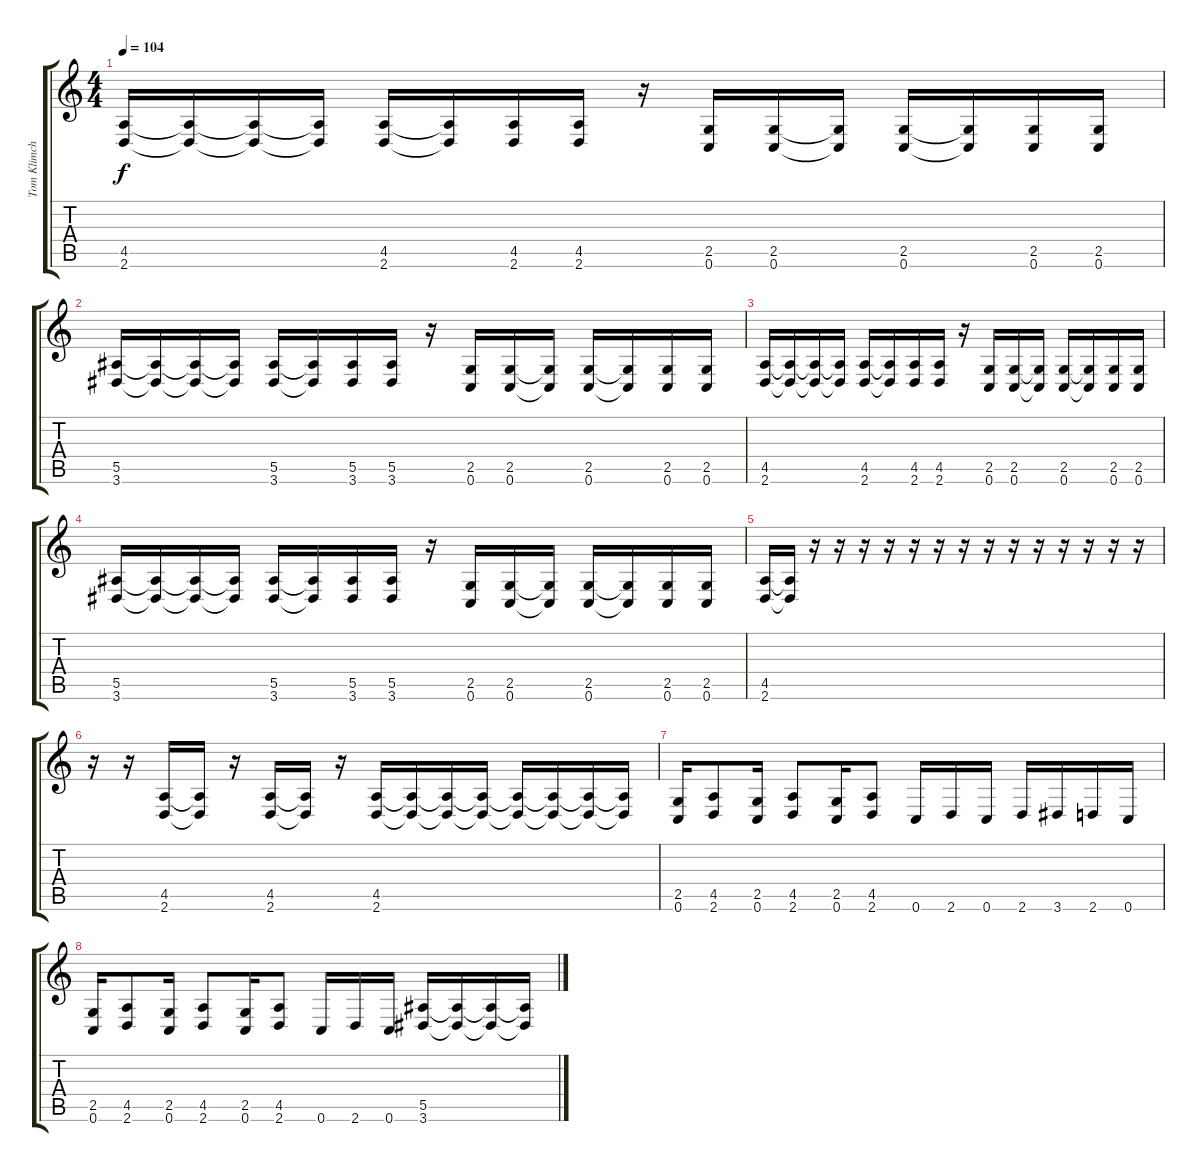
\track ("Tom Klimchuck" "Tom Klimch") {instrument distortionguitar}
\staff {score tabs}
\tuning (C4 G3 Eb3 Bb2 F2 C2) {hide}
\ts (4 4)
\tempo 104
\clef g2
\ks c
(4.5 2.6).16{dy f} (4.5{t} 2.6{t}).16 (4.5{t} 2.6{t}).16 (4.5{t} 2.6{t}).16 (4.5 2.6).16 (4.5{t} 2.6{t}).16 (4.5 2.6).16 (4.5 2.6).16 r.16 (2.5 0.6).16 (2.5 0.6).16 (2.5{t} 0.6{t}).16 (2.5 0.6).16 (2.5{t} 0.6{t}).16 (2.5 0.6).16 (2.5 0.6).16 |
(5.5 3.6).16 (5.5{t} 3.6{t}).16 (5.5{t} 3.6{t}).16 (5.5{t} 3.6{t}).16 (5.5 3.6).16 (5.5{t} 3.6{t}).16 (5.5 3.6).16 (5.5 3.6).16 r.16 (2.5 0.6).16 (2.5 0.6).16 (2.5{t} 0.6{t}).16 (2.5 0.6).16 (2.5{t} 0.6{t}).16 (2.5 0.6).16 (2.5 0.6).16 |
(4.5 2.6).16 (4.5{t} 2.6{t}).16 (4.5{t} 2.6{t}).16 (4.5{t} 2.6{t}).16 (4.5 2.6).16 (4.5{t} 2.6{t}).16 (4.5 2.6).16 (4.5 2.6).16 r.16 (2.5 0.6).16 (2.5 0.6).16 (2.5{t} 0.6{t}).16 (2.5 0.6).16 (2.5{t} 0.6{t}).16 (2.5 0.6).16 (2.5 0.6).16 |
(5.5 3.6).16 (5.5{t} 3.6{t}).16 (5.5{t} 3.6{t}).16 (5.5{t} 3.6{t}).16 (5.5 3.6).16 (5.5{t} 3.6{t}).16 (5.5 3.6).16 (5.5 3.6).16 r.16 (2.5 0.6).16 (2.5 0.6).16 (2.5{t} 0.6{t}).16 (2.5 0.6).16 (2.5{t} 0.6{t}).16 (2.5 0.6).16 (2.5 0.6).16 |
(4.5 2.6).16 (4.5{t} 2.6{t}).16 r.16 r.16 r.16 r.16 r.16 r.16 r.16 r.16 r.16 r.16 r.16 r.16 r.16 r.16 |
r.16 r.16 (4.5 2.6).16 (4.5{t} 2.6{t}).16 r.16 (4.5 2.6).16 (4.5{t} 2.6{t}).16 r.16 (4.5 2.6).16 (4.5{t} 2.6{t}).16 (4.5{t} 2.6{t}).16 (4.5{t} 2.6{t}).16 (4.5{t} 2.6{t}).16 (4.5{t} 2.6{t}).16 (4.5{t} 2.6{t}).16 (4.5{t} 2.6{t}).16 |
(2.5 0.6).16 (4.5 2.6).8 (2.5 0.6).16 (4.5 2.6).8 (2.5 0.6).16 (4.5 2.6).8 0.6.16 2.6.16 0.6.16 2.6.16 3.6.16 2.6.16 0.6.16 |
(2.5 0.6).16 (4.5 2.6).8 (2.5 0.6).16 (4.5 2.6).8 (2.5 0.6).16 (4.5 2.6).8 0.6.16 2.6.16 0.6.16 (5.5 3.6).16 (5.5{t} 3.6{t}).16 (5.5{t} 3.6{t}).16 (5.5{t} 3.6{t}).16
